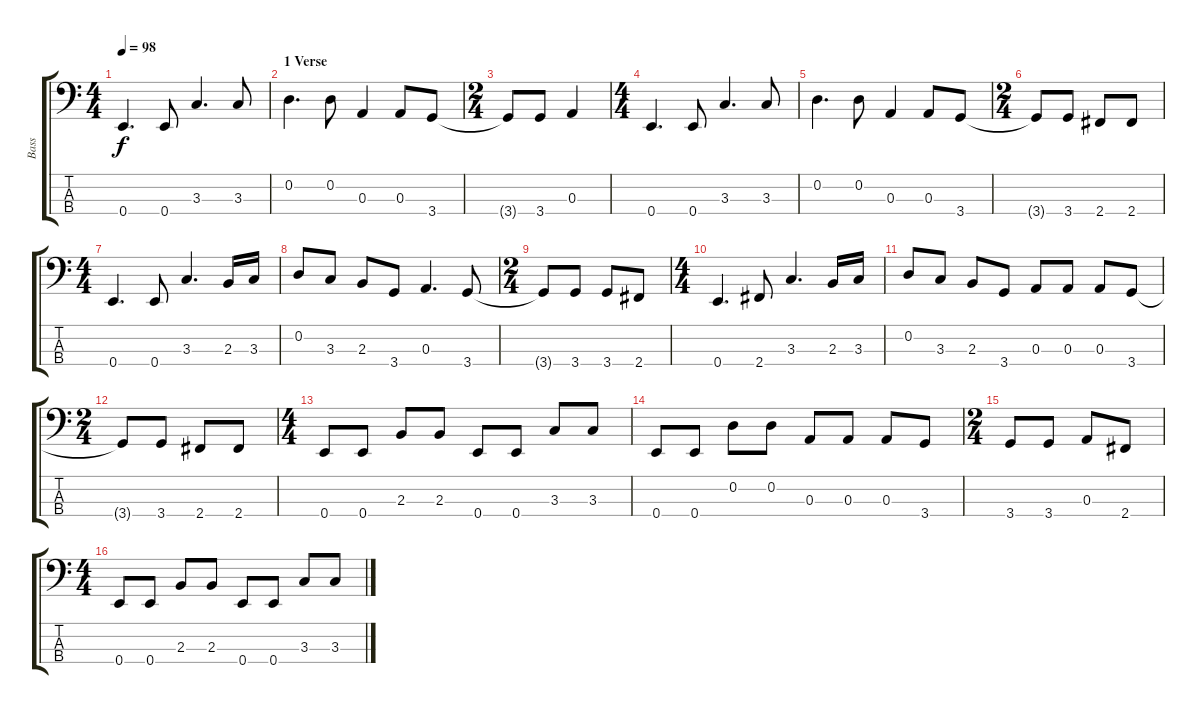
\track ("Bass" "Bass") {instrument electricbassfinger}
\staff {score tabs}
\tuning (G2 D2 A1 E1) {hide}
\ts (4 4)
\tempo 98
\clef f4
\ks c
0.4.4{d dy f} 0.4.8 3.3.4{d} 3.3.8 |
\section ("" "1 Verse")
0.2.4{d} 0.2.8 0.3.4 0.3.8 3.4.8 |
\ts (2 4)
3.4{t}.8 3.4.8 0.3.4 |
\ts (4 4)
0.4.4{d} 0.4.8 3.3.4{d} 3.3.8 |
0.2.4{d} 0.2.8 0.3.4 0.3.8 3.4.8 |
\ts (2 4)
3.4{t}.8 3.4.8 2.4.8 2.4.8 |
\ts (4 4)
0.4.4{d} 0.4.8 3.3.4{d} 2.3.16 3.3.16 |
0.2.8 3.3.8 2.3.8 3.4.8 0.3.4{d} 3.4.8 |
\ts (2 4)
3.4{t}.8 3.4.8 3.4.8 2.4.8 |
\ts (4 4)
0.4.4{d} 2.4.8 3.3.4{d} 2.3.16 3.3.16 |
0.2.8 3.3.8 2.3.8 3.4.8 0.3.8 0.3.8 0.3.8 3.4.8 |
\ts (2 4)
3.4{t}.8 3.4.8 2.4.8 2.4.8 |
\ts (4 4)
0.4.8 0.4.8 2.3.8 2.3.8 0.4.8 0.4.8 3.3.8 3.3.8 |
0.4.8 0.4.8 0.2.8 0.2.8 0.3.8 0.3.8 0.3.8 3.4.8 |
\ts (2 4)
3.4.8 3.4.8 0.3.8 2.4.8 |
\ts (4 4)
0.4.8 0.4.8 2.3.8 2.3.8 0.4.8 0.4.8 3.3.8 3.3.8
